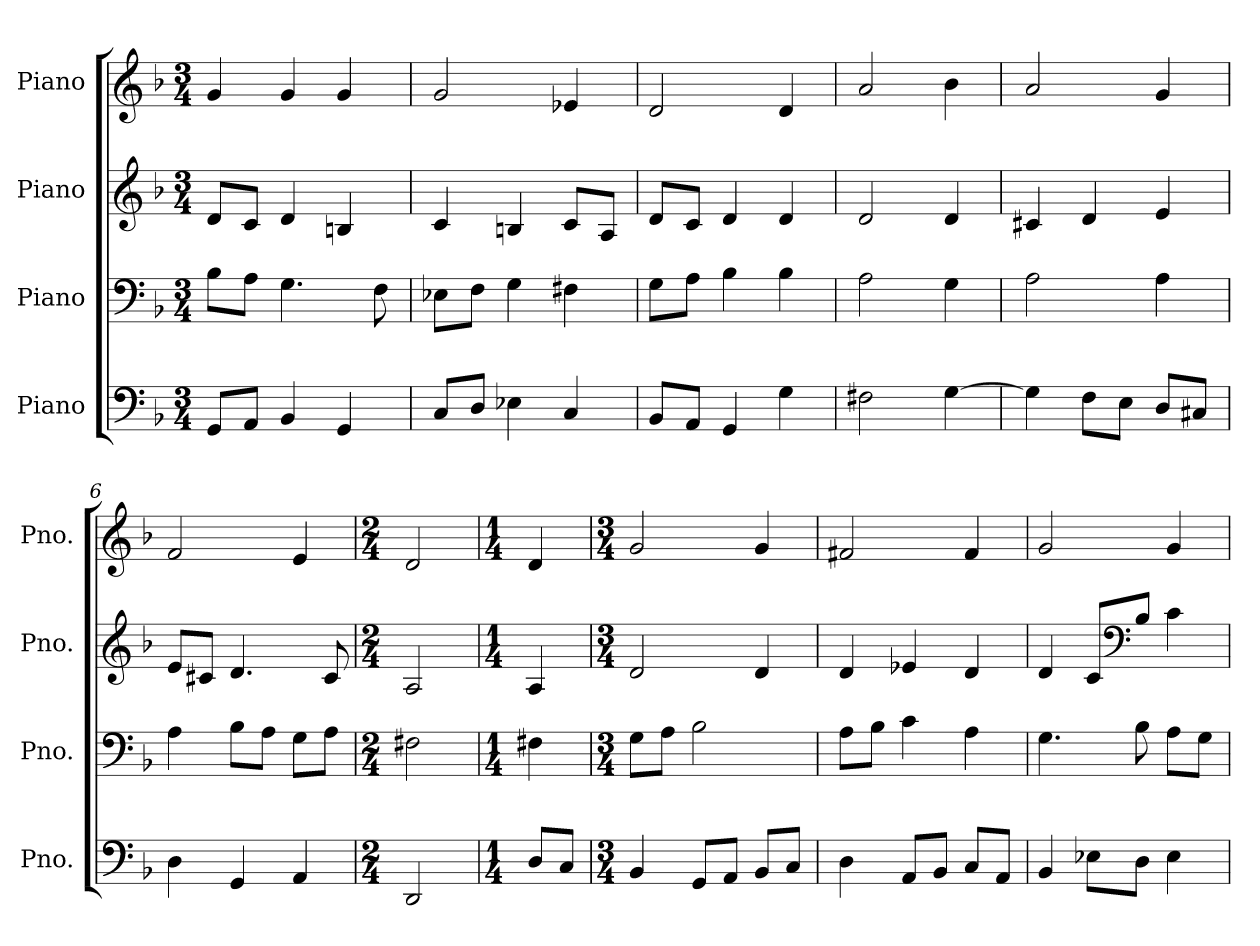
**kern	**kern	**kern	**kern
*part4	*part3	*part2	*part1
*staff4	*staff3	*staff2	*staff1
*I"Piano	*I"Piano	*I"Piano	*I"Piano
*I'Pno.	*I'Pno.	*I'Pno.	*I'Pno.
*clefF4	*clefF4	*clefG2	*clefG2
*k[b-]	*k[b-]	*k[b-]	*k[b-]
*M3/4	*M3/4	*M3/4	*M3/4
*MM120	*MM120	*MM120	*MM120
=1	=1	=1	=1
8GG/L	8B-\L	8d/L	4g/
8AA/J	8A\J	8c/J	.
4BB-/	4.G\	4d/	4g/
4GG/	.	4Bn/	4g/
.	8F\	.	.
=2	=2	=2	=2
8C/L	8E-X\L	4c/	2g/
8D/J	8F\J	.	.
4E-X\	4G\	4Bn/	.
4C/	4F#X\	8c/L	4e-X/
.	.	8A/J	.
=3	=3	=3	=3
8BB-/L	8G\L	8d/L	2d/
8AA/J	8A\J	8c/J	.
4GG/	4B-\	4d/	.
4G\	4B-\	4d/	4d/
=4	=4	=4	=4
2F#X\	2A\	2d/	2a/
[4G\	4G\	4d/	4b-\
=5	=5	=5	=5
4G\]	2A\	4c#X/	2a/
8F\L	.	4d/	.
8E\J	.	.	.
8D/L	4A\	4e/	4g/
8C#X/J	.	.	.
=6	=6	=6	=6
4D\	4A\	8e/L	2f/
.	.	8c#X/J	.
4GG/	8B-\L	4.d/	.
.	8A\J	.	.
4AA/	8G\L	.	4e/
.	8A\J	8c#/	.
=7	=7	=7	=7
*M2/4	*M2/4	*M2/4	*M2/4
2DD/	2F#X\	2A/	2d/
!!LO:LB:g=z
=8	=8	=8	=8
*M1/4	*M1/4	*M1/4	*M1/4
8D/L	4F#X\	4A/	4d/
8C/J	.	.	.
=9	=9	=9	=9
*M3/4	*M3/4	*M3/4	*M3/4
4BB-/	8G\L	2d/	2g/
.	8A\J	.	.
8GG/L	2B-\	.	.
8AA/J	.	.	.
8BB-/L	.	4d/	4g/
8C/J	.	.	.
=10	=10	=10	=10
4D\	8A\L	4d/	2f#X/
.	8B-\J	.	.
8AA/L	4c\	4e-X/	.
8BB-/J	.	.	.
8C/L	4A\	4d/	4f#/
8AA/J	.	.	.
=11	=11	=11	=11
4BB-/	4.G\	4d/	2g/
8E-X\L	.	8c/L	.
*	*	*clefF4	*
8D\J	8B-\	8B-/J	.
4E-\	8A\L	4c\	4g/
.	8G\J	.	.
=	=	=	=
*-	*-	*-	*-
